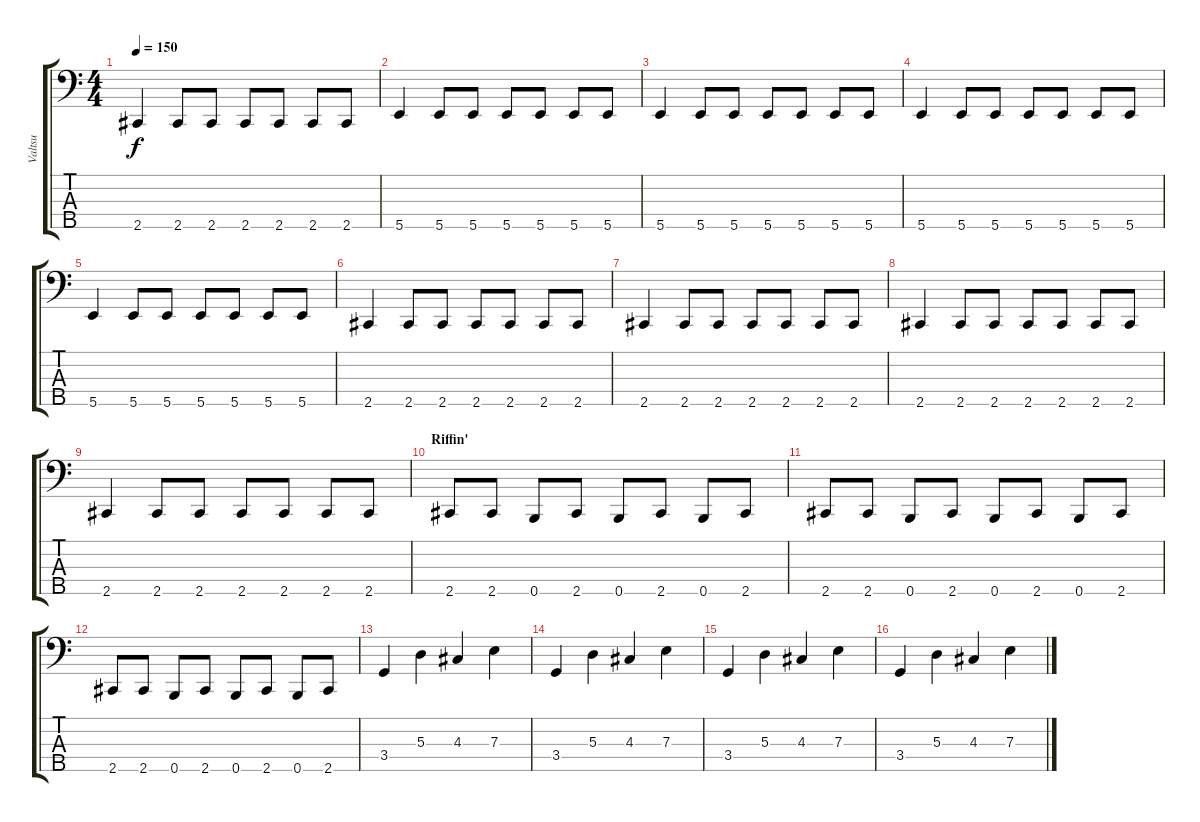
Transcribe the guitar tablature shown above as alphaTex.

\track ("Valtsu" "Valtsu") {instrument slapbass2}
\staff {score tabs}
\tuning (G2 D2 A1 E1 B0) {hide}
\ts (4 4)
\tempo 150
\clef f4
\ks c
2.5.4{dy f} 2.5.8 2.5.8 2.5.8 2.5.8 2.5.8 2.5.8 |
5.5.4 5.5.8 5.5.8 5.5.8 5.5.8 5.5.8 5.5.8 |
5.5.4 5.5.8 5.5.8 5.5.8 5.5.8 5.5.8 5.5.8 |
5.5.4 5.5.8 5.5.8 5.5.8 5.5.8 5.5.8 5.5.8 |
5.5.4 5.5.8 5.5.8 5.5.8 5.5.8 5.5.8 5.5.8 |
2.5.4 2.5.8 2.5.8 2.5.8 2.5.8 2.5.8 2.5.8 |
2.5.4 2.5.8 2.5.8 2.5.8 2.5.8 2.5.8 2.5.8 |
2.5.4 2.5.8 2.5.8 2.5.8 2.5.8 2.5.8 2.5.8 |
2.5.4 2.5.8 2.5.8 2.5.8 2.5.8 2.5.8 2.5.8 |
\section ("" "Riffin'")
2.5.8 2.5.8 0.5.8 2.5.8 0.5.8 2.5.8 0.5.8 2.5.8 |
2.5.8 2.5.8 0.5.8 2.5.8 0.5.8 2.5.8 0.5.8 2.5.8 |
2.5.8 2.5.8 0.5.8 2.5.8 0.5.8 2.5.8 0.5.8 2.5.8 |
3.4.4 5.3.4 4.3.4 7.3.4 |
3.4.4 5.3.4 4.3.4 7.3.4 |
3.4.4 5.3.4 4.3.4 7.3.4 |
3.4.4 5.3.4 4.3.4 7.3.4
